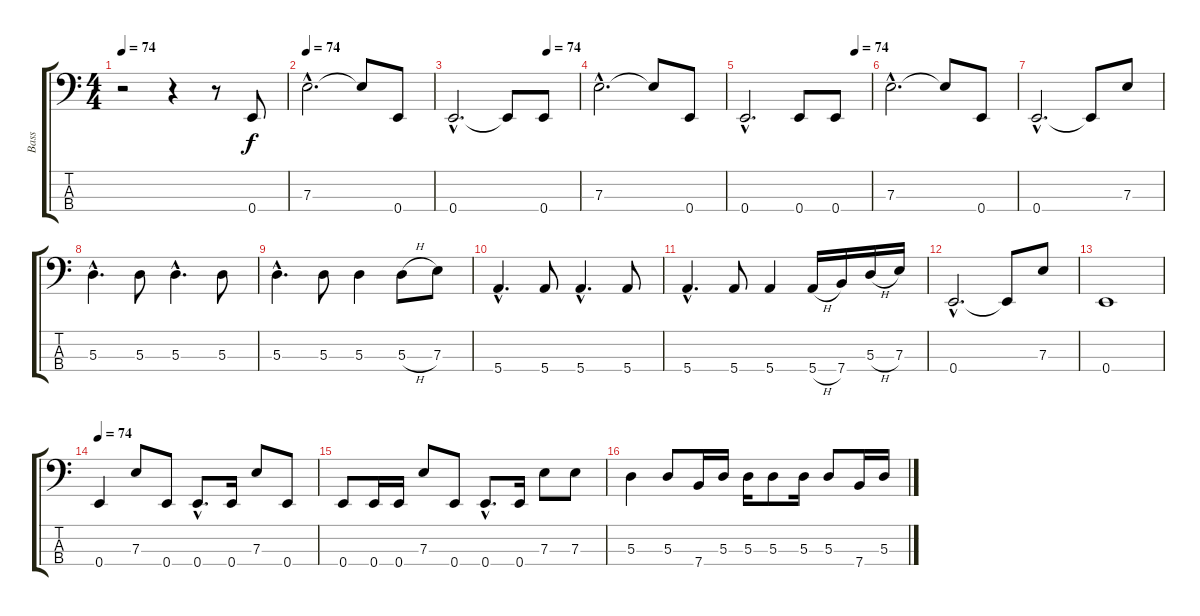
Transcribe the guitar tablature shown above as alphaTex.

\track ("Bass" "Bass") {instrument electricbasspick}
\staff {score tabs}
\tuning (G2 D2 A1 E1) {hide}
\ts (4 4)
\tempo 74
\clef f4
\ks c
r.2{dy f volume 16 instrument electricbasspick} r.4 r.8 0.4.8 |
\tempo 74
7.3{hac}.2{d} 7.3{t}.8 0.4.8 |
\tempo (74 0.75)
0.4{hac}.2{d} 0.4{t}.8 0.4.8 |
7.3{hac}.2{d} 7.3{t}.8 0.4.8 |
\tempo (74 0.875)
0.4{hac}.2{d} 0.4.8 0.4.8 |
7.3{hac}.2{d} 7.3{t}.8 0.4.8 |
0.4{hac}.2{d} 0.4{t}.8 7.3.8 |
5.3{hac}.4{d} 5.3.8 5.3{hac}.4{d} 5.3.8 |
5.3{hac}.4{d} 5.3.8 5.3.4 5.3{h}.8 7.3.8 |
5.4{hac}.4{d} 5.4.8 5.4{hac}.4{d} 5.4.8 |
5.4{hac}.4{d} 5.4.8 5.4.4 5.4{h}.16 7.4.16 5.3{h}.16 7.3.16 |
0.4{hac}.2{d} 0.4{t}.8 7.3.8 |
0.4.1 |
\tempo 74
0.4.4{volume 16 instrument distortionguitar} 7.3.8 0.4.8 0.4{hac}.8{d} 0.4.16 7.3.8 0.4.8 |
0.4.8 0.4.16 0.4.16 7.3.8 0.4.8 0.4{hac}.8{d} 0.4.16 7.3.8 7.3.8 |
5.3.4 5.3.8 7.4.16 5.3.16 5.3.16 5.3.8 5.3.16 5.3.8 7.4.16 5.3.16
